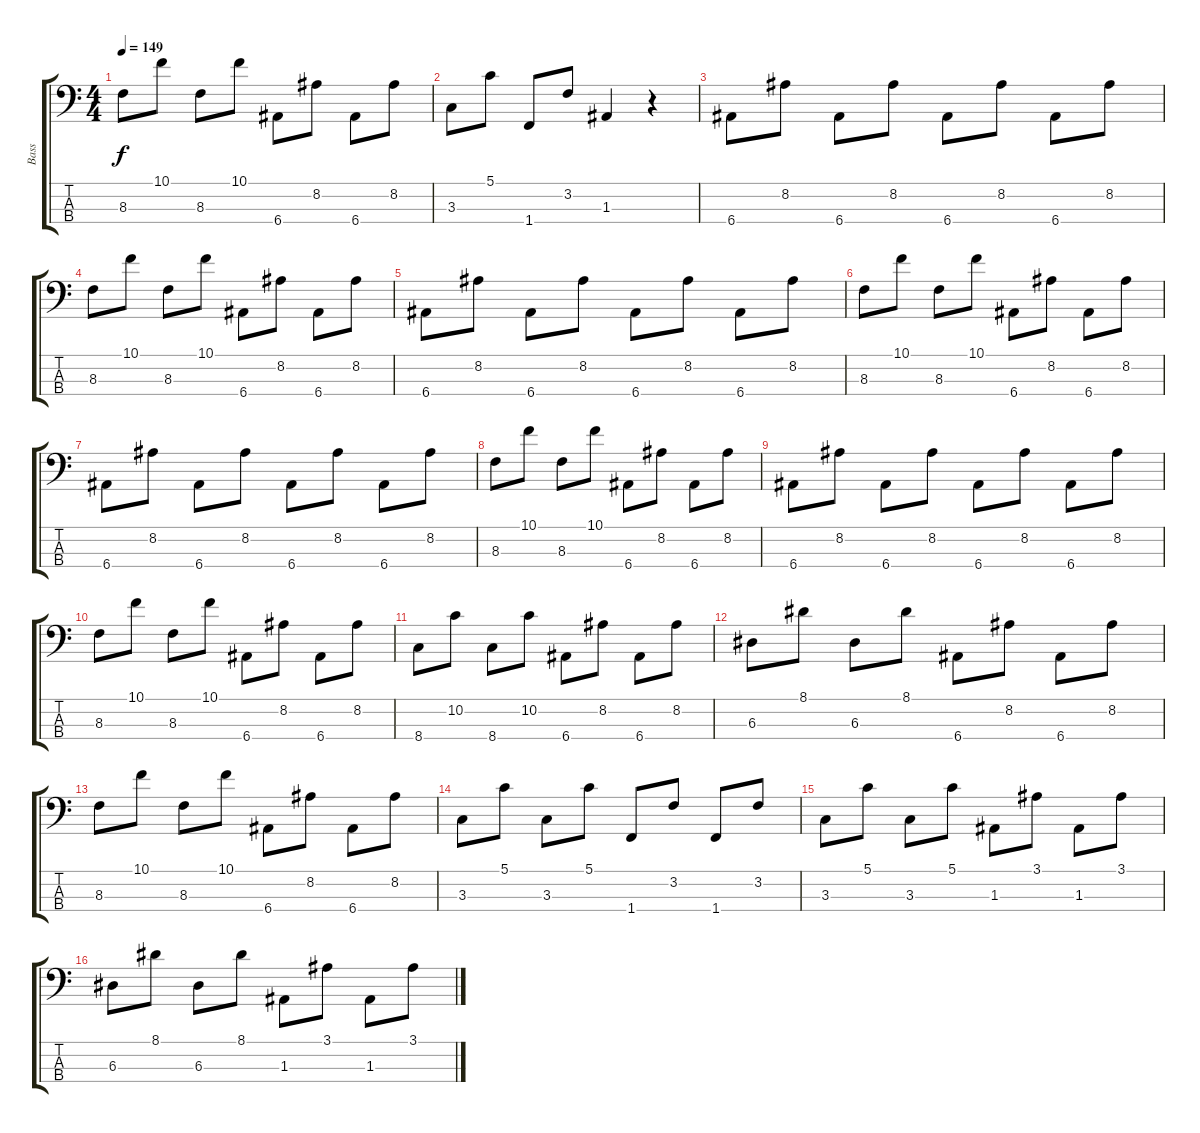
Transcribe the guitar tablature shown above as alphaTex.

\track ("Bass" "Bass") {instrument slapbass1}
\staff {score tabs}
\tuning (G2 D2 A1 E1) {hide}
\ts (4 4)
\tempo 149
\clef f4
\ks c
8.3.8{dy f} 10.1.8 8.3.8 10.1.8 6.4.8 8.2.8 6.4.8 8.2.8 |
3.3.8 5.1.8 1.4.8 3.2.8 1.3.4 r.4 |
6.4.8 8.2.8 6.4.8 8.2.8 6.4.8 8.2.8 6.4.8 8.2.8 |
8.3.8 10.1.8 8.3.8 10.1.8 6.4.8 8.2.8 6.4.8 8.2.8 |
6.4.8 8.2.8 6.4.8 8.2.8 6.4.8 8.2.8 6.4.8 8.2.8 |
8.3.8 10.1.8 8.3.8 10.1.8 6.4.8 8.2.8 6.4.8 8.2.8 |
6.4.8 8.2.8 6.4.8 8.2.8 6.4.8 8.2.8 6.4.8 8.2.8 |
8.3.8 10.1.8 8.3.8 10.1.8 6.4.8 8.2.8 6.4.8 8.2.8 |
6.4.8 8.2.8 6.4.8 8.2.8 6.4.8 8.2.8 6.4.8 8.2.8 |
8.3.8 10.1.8 8.3.8 10.1.8 6.4.8 8.2.8 6.4.8 8.2.8 |
8.4.8 10.2.8 8.4.8 10.2.8 6.4.8 8.2.8 6.4.8 8.2.8 |
6.3.8 8.1.8 6.3.8 8.1.8 6.4.8 8.2.8 6.4.8 8.2.8 |
8.3.8 10.1.8 8.3.8 10.1.8 6.4.8 8.2.8 6.4.8 8.2.8 |
3.3.8 5.1.8 3.3.8 5.1.8 1.4.8 3.2.8 1.4.8 3.2.8 |
3.3.8 5.1.8 3.3.8 5.1.8 1.3.8 3.1.8 1.3.8 3.1.8 |
6.3.8 8.1.8 6.3.8 8.1.8 1.3.8 3.1.8 1.3.8 3.1.8
